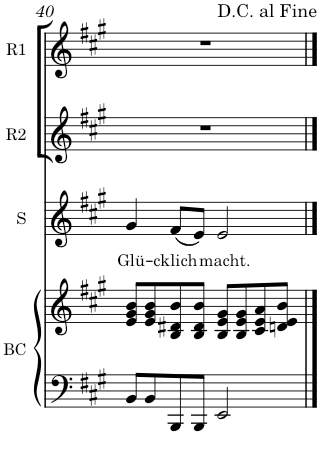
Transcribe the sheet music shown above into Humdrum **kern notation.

**kern	**kern	**kern	**text	**kern	**kern
*part4	*part4	*part3	*part3	*part2	*part1
*staff5	*staff4	*staff3	*staff3	*staff2	*staff1
*I"BC	*	*I"S	*	*I"R2	*I"R1
*I'BC	*	*I'S	*	*I'R2	*I'R1
!!LO:PB:g=z
*clefF4	*clefG2	*clefG2	*	*clefG2	*clefG2
*k[f#c#g#]	*k[f#c#g#]	*k[f#c#g#]	*	*k[f#c#g#]	*k[f#c#g#]
*M4/4	*M4/4	*M4/4	*	*M4/4	*M4/4
=40	=40	=40	=40	=40	=40
!	!	!	!LO:LY:b	!	!
8BB/L	8e/ 8g#/ 8b/L	4g#/	Glü-	1r	1r
8BB/	8e/ 8g#/ 8b/	.	.	.	.
!	!	!	!LO:LY:b	!	!
8BBB/	8B/ 8d#X/ 8b/	(8f#/L	-cklich	.	.
8BBB/J	8B/ 8d#/ 8b/J	8e/J)	.	.	.
!	!	!	!LO:LY:b	!	!
2EE/	8B/ 8e/ 8g#/L	2e/	macht.	.	.
.	8B/ 8e/ 8g#/	.	.	.	.
.	8c#/ 8e/ 8a/	.	.	.	.
.	8dn/ 8e/ 8b/J	.	.	.	.
==	==	==	==	==	==
*-	*-	*-	*-	*-	*-
